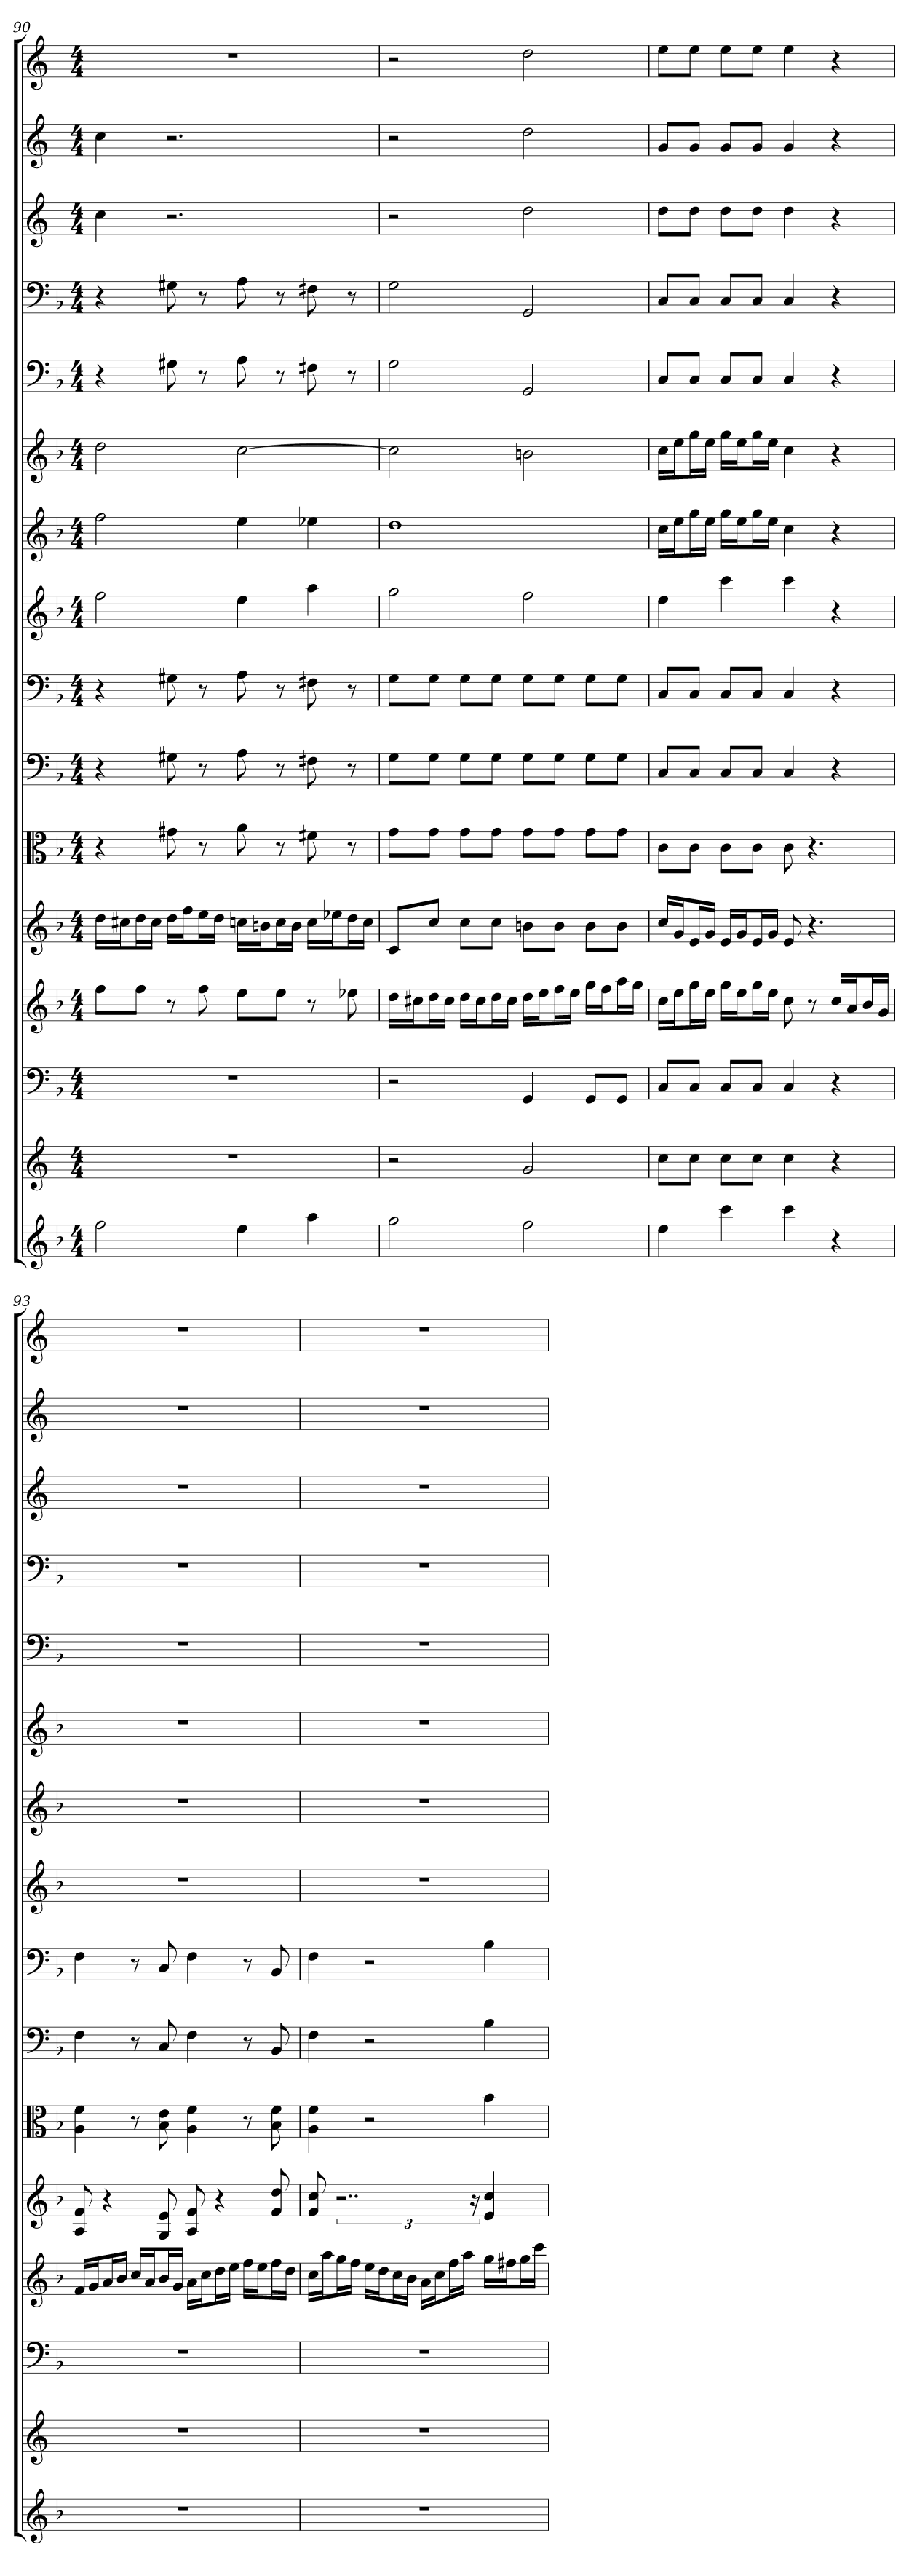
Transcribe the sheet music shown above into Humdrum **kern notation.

**kern	**kern	**kern	**kern	**kern	**kern	**kern	**kern	**kern	**kern	**kern	**kern	**kern	**kern	**kern	**kern
*part16	*part15	*part14	*part13	*part12	*part11	*part10	*part9	*part8	*part7	*part6	*part5	*part4	*part3	*part2	*part1
*staff16	*staff15	*staff14	*staff13	*staff12	*staff11	*staff10	*staff9	*staff8	*staff7	*staff6	*staff5	*staff4	*staff3	*staff2	*staff1
*	*	*clefF4	*	*	*clefC3	*clefF4	*clefF4	*	*	*	*clefF4	*clefF4	*	*	*
*k[b-]	*k[]	*k[b-]	*k[b-]	*k[b-]	*k[b-]	*k[b-]	*k[b-]	*k[b-]	*k[b-]	*k[b-]	*k[b-]	*k[b-]	*k[]	*k[]	*k[]
*M4/4	*M4/4	*M4/4	*M4/4	*M4/4	*M4/4	*M4/4	*M4/4	*M4/4	*M4/4	*M4/4	*M4/4	*M4/4	*M4/4	*M4/4	*M4/4
=90	=90	=90	=90	=90	=90	=90	=90	=90	=90	=90	=90	=90	=90	=90	=90
2ff	1r	1r	8ffL	16ddLL	4r	4r	4r	2ff	2ff	2dd	4r	4r	4cc	4cc	1r
.	.	.	.	16cc#XJ	.	.	.	.	.	.	.	.	.	.	.
.	.	.	8ffJ	16ddL	.	.	.	.	.	.	.	.	.	.	.
.	.	.	.	16cc#JJ	.	.	.	.	.	.	.	.	.	.	.
.	.	.	8r	16ddLL	8g#X	8G#X	8G#X	.	.	.	8G#X	8G#X	2.r	2.r	.
.	.	.	.	16ffJ	.	.	.	.	.	.	.	.	.	.	.
.	.	.	8ff	16eeL	8r	8r	8r	.	.	.	8r	8r	.	.	.
.	.	.	.	16ddJJ	.	.	.	.	.	.	.	.	.	.	.
4ee	.	.	8eeL	16ccnLL	8a	8A	8A	4ee	4ee	[2cc	8A	8A	.	.	.
.	.	.	.	16bnJ	.	.	.	.	.	.	.	.	.	.	.
.	.	.	8eeJ	16ccL	8r	8r	8r	.	.	.	8r	8r	.	.	.
.	.	.	.	16bJJ	.	.	.	.	.	.	.	.	.	.	.
4aa	.	.	8r	16ccLL	8f#X	8F#X	8F#X	4aa	4ee-X	.	8F#X	8F#X	.	.	.
.	.	.	.	16ee-XJ	.	.	.	.	.	.	.	.	.	.	.
.	.	.	8ee-X	16ddL	8r	8r	8r	.	.	.	8r	8r	.	.	.
.	.	.	.	16ccJJ	.	.	.	.	.	.	.	.	.	.	.
=91	=91	=91	=91	=91	=91	=91	=91	=91	=91	=91	=91	=91	=91	=91	=91
2gg	2r	2r	16ddLL	8cL	8g\L	8G\L	8G\L	2gg	1dd	2cc]	2G	2G	2r	2r	2r
.	.	.	16cc#XJ	.	.	.	.	.	.	.	.	.	.	.	.
.	.	.	16ddL	8ccJ	8g\J	8G\J	8G\J	.	.	.	.	.	.	.	.
.	.	.	16cc#JJ	.	.	.	.	.	.	.	.	.	.	.	.
.	.	.	16ddLL	8ccL	8g\L	8G\L	8G\L	.	.	.	.	.	.	.	.
.	.	.	16cc#J	.	.	.	.	.	.	.	.	.	.	.	.
.	.	.	16ddL	8ccJ	8g\J	8G\J	8G\J	.	.	.	.	.	.	.	.
.	.	.	16cc#JJ	.	.	.	.	.	.	.	.	.	.	.	.
2ff	2g	4GG	16ddLL	8bnL	8g\L	8G\L	8G\L	2ff	.	2bn	2GG	2GG	2dd	2dd	2dd
.	.	.	16eeJ	.	.	.	.	.	.	.	.	.	.	.	.
.	.	.	16ffL	8bJ	8g\J	8G\J	8G\J	.	.	.	.	.	.	.	.
.	.	.	16eeJJ	.	.	.	.	.	.	.	.	.	.	.	.
.	.	8GG/L	16ggLL	8bL	8g\L	8G\L	8G\L	.	.	.	.	.	.	.	.
.	.	.	16ffJ	.	.	.	.	.	.	.	.	.	.	.	.
.	.	8GG/J	16aaL	8bJ	8g\J	8G\J	8G\J	.	.	.	.	.	.	.	.
.	.	.	16ggJJ	.	.	.	.	.	.	.	.	.	.	.	.
=92	=92	=92	=92	=92	=92	=92	=92	=92	=92	=92	=92	=92	=92	=92	=92
4ee	8ccL	8C/L	16ccLL	16ccLL	8c\L	8C/L	8C/L	4ee	16ccLL	16ccLL	8C/L	8C/L	8ddL	8gL	8eeL
.	.	.	16eeJ	16gJ	.	.	.	.	16eeJ	16eeJ	.	.	.	.	.
.	8ccJ	8C/J	16ggL	16eL	8c\J	8C/J	8C/J	.	16ggL	16ggL	8C/J	8C/J	8ddJ	8gJ	8eeJ
.	.	.	16eeJJ	16gJJ	.	.	.	.	16eeJJ	16eeJJ	.	.	.	.	.
4ccc	8ccL	8C/L	16ggLL	16eLL	8c\L	8C/L	8C/L	4ccc	16ggLL	16ggLL	8C/L	8C/L	8ddL	8gL	8eeL
.	.	.	16eeJ	16gJ	.	.	.	.	16eeJ	16eeJ	.	.	.	.	.
.	8ccJ	8C/J	16ggL	16eL	8c\J	8C/J	8C/J	.	16ggL	16ggL	8C/J	8C/J	8ddJ	8gJ	8eeJ
.	.	.	16eeJJ	16gJJ	.	.	.	.	16eeJJ	16eeJJ	.	.	.	.	.
4ccc	4cc	4C	8cc	8e	8c	4C	4C	4ccc	4cc	4cc	4C	4C	4dd	4g	4ee
.	.	.	8r	4.r	4.r	.	.	.	.	.	.	.	.	.	.
4r	4r	4r	16ccLL	.	.	4r	4r	4r	4r	4r	4r	4r	4r	4r	4r
.	.	.	16aJ	.	.	.	.	.	.	.	.	.	.	.	.
.	.	.	16b-L	.	.	.	.	.	.	.	.	.	.	.	.
.	.	.	16gJJ	.	.	.	.	.	.	.	.	.	.	.	.
=93	=93	=93	=93	=93	=93	=93	=93	=93	=93	=93	=93	=93	=93	=93	=93
1r	1r	1r	16fLL	8A 8f	4A 4f	4F	4F	1r	1r	1r	1r	1r	1r	1r	1r
.	.	.	16gJ	.	.	.	.	.	.	.	.	.	.	.	.
.	.	.	16aL	4r	.	.	.	.	.	.	.	.	.	.	.
.	.	.	16b-JJ	.	.	.	.	.	.	.	.	.	.	.	.
.	.	.	16ccLL	.	8r	8r	8r	.	.	.	.	.	.	.	.
.	.	.	16aJ	.	.	.	.	.	.	.	.	.	.	.	.
.	.	.	16b-L	8G 8e	8B- 8e	8C	8C	.	.	.	.	.	.	.	.
.	.	.	16gJJ	.	.	.	.	.	.	.	.	.	.	.	.
.	.	.	16aLL	8A 8f	4A 4f	4F	4F	.	.	.	.	.	.	.	.
.	.	.	16ccJ	.	.	.	.	.	.	.	.	.	.	.	.
.	.	.	16ddL	4r	.	.	.	.	.	.	.	.	.	.	.
.	.	.	16eeJJ	.	.	.	.	.	.	.	.	.	.	.	.
.	.	.	16ffLL	.	8r	8r	8r	.	.	.	.	.	.	.	.
.	.	.	16eeJ	.	.	.	.	.	.	.	.	.	.	.	.
.	.	.	16ffL	8f 8dd	8B- 8f	8BB-	8BB-	.	.	.	.	.	.	.	.
.	.	.	16ddJJ	.	.	.	.	.	.	.	.	.	.	.	.
=94	=94	=94	=94	=94	=94	=94	=94	=94	=94	=94	=94	=94	=94	=94	=94
1r	1r	1r	16ccLL	8f 8cc	4A 4f	4F	4F	1r	1r	1r	1r	1r	1r	1r	1r
.	.	.	16aaJ	.	.	.	.	.	.	.	.	.	.	.	.
.	.	.	16ggL	3..r	.	.	.	.	.	.	.	.	.	.	.
.	.	.	16ffJJ	.	.	.	.	.	.	.	.	.	.	.	.
.	.	.	16eeLL	.	2r	2r	2r	.	.	.	.	.	.	.	.
.	.	.	16ddJ	.	.	.	.	.	.	.	.	.	.	.	.
.	.	.	16ccL	.	.	.	.	.	.	.	.	.	.	.	.
.	.	.	16b-JJ	.	.	.	.	.	.	.	.	.	.	.	.
.	.	.	16aLL	.	.	.	.	.	.	.	.	.	.	.	.
.	.	.	16ccJ	.	.	.	.	.	.	.	.	.	.	.	.
.	.	.	16ffL	.	.	.	.	.	.	.	.	.	.	.	.
.	.	.	16aaJJ	.	.	.	.	.	.	.	.	.	.	.	.
.	.	.	.	24r	.	.	.	.	.	.	.	.	.	.	.
.	.	.	16ggLL	4e 4cc	4b-	4B-	4B-	.	.	.	.	.	.	.	.
.	.	.	16ff#XJ	.	.	.	.	.	.	.	.	.	.	.	.
.	.	.	16ggL	.	.	.	.	.	.	.	.	.	.	.	.
.	.	.	16cccJJ	.	.	.	.	.	.	.	.	.	.	.	.
=	=	=	=	=	=	=	=	=	=	=	=	=	=	=	=
*-	*-	*-	*-	*-	*-	*-	*-	*-	*-	*-	*-	*-	*-	*-	*-
